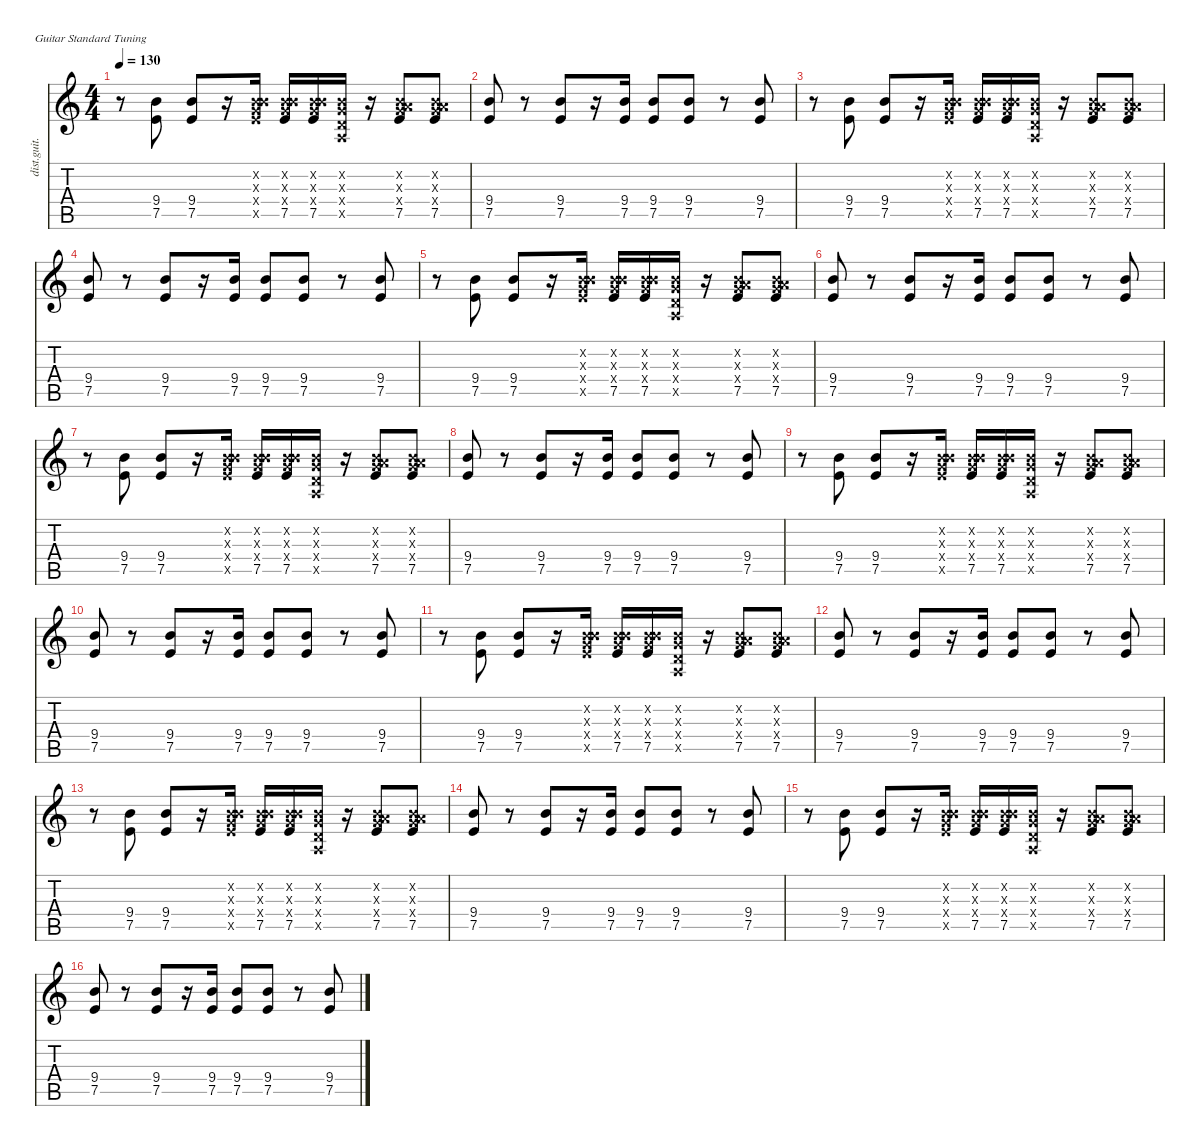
\defaultSystemsLayout 4
\hideDynamics
\bracketExtendMode nobrackets
\otherSystemsTrackNameOrientation horizontal
\track ("Guitar 1" "dist.guit.") {instrument distortionguitar}
\staff {score tabs}
\tuning (E4 B3 G3 D3 A2 E2)
\ts (4 4)
\tempo 130
\clef g2
\ks c
r.8{dy f beam Down} (9.4 7.5).8{beam Up} (9.4 7.5).8{beam Up} r.16{beam Up} (0.2{x} 0.3{x} 9.4{x} 7.5{x}).16{beam Up} (0.2{x} 0.3{x} 9.4{x} 7.5).16{beam Up} (0.2{x} 0.3{x} 9.4{x} 7.5).16{beam Up} (0.2{x} 0.3{x} 0.4{x} 0.5{x}).16{beam Up} r.16{beam Up} (0.2{x} 0.3{x} 7.4{x} 7.5).8{beam Up} (0.2{x} 0.3{x} 7.4{x} 7.5).8{beam Up} |
(9.4 7.5).8{beam Up} r.8{beam Up} (9.4 7.5).8{beam Up} r.16{beam Up} (9.4 7.5).16{beam Up} (9.4 7.5).8{beam Up} (9.4 7.5).8{beam Up} r.8{beam Up} (9.4 7.5).8{beam Up} |
r.8{beam Down} (9.4 7.5).8{beam Up} (9.4 7.5).8{beam Up} r.16{beam Up} (0.2{x} 0.3{x} 9.4{x} 7.5{x}).16{beam Up} (0.2{x} 0.3{x} 9.4{x} 7.5).16{beam Up} (0.2{x} 0.3{x} 9.4{x} 7.5).16{beam Up} (0.2{x} 0.3{x} 0.4{x} 0.5{x}).16{beam Up} r.16{beam Up} (0.2{x} 0.3{x} 7.4{x} 7.5).8{beam Up} (0.2{x} 0.3{x} 7.4{x} 7.5).8{beam Up} |
(9.4 7.5).8{beam Up} r.8{beam Up} (9.4 7.5).8{beam Up} r.16{beam Up} (9.4 7.5).16{beam Up} (9.4 7.5).8{beam Up} (9.4 7.5).8{beam Up} r.8{beam Up} (9.4 7.5).8{beam Up} |
r.8{beam Down} (9.4 7.5).8{beam Up} (9.4 7.5).8{beam Up} r.16{beam Up} (0.2{x} 0.3{x} 9.4{x} 7.5{x}).16{beam Up} (0.2{x} 0.3{x} 9.4{x} 7.5).16{beam Up} (0.2{x} 0.3{x} 9.4{x} 7.5).16{beam Up} (0.2{x} 0.3{x} 0.4{x} 0.5{x}).16{beam Up} r.16{beam Up} (0.2{x} 0.3{x} 7.4{x} 7.5).8{beam Up} (0.2{x} 0.3{x} 7.4{x} 7.5).8{beam Up} |
(9.4 7.5).8{beam Up} r.8{beam Up} (9.4 7.5).8{beam Up} r.16{beam Up} (9.4 7.5).16{beam Up} (9.4 7.5).8{beam Up} (9.4 7.5).8{beam Up} r.8{beam Up} (9.4 7.5).8{beam Up} |
r.8{beam Down} (9.4 7.5).8{beam Up} (9.4 7.5).8{beam Up} r.16{beam Up} (0.2{x} 0.3{x} 9.4{x} 7.5{x}).16{beam Up} (0.2{x} 0.3{x} 9.4{x} 7.5).16{beam Up} (0.2{x} 0.3{x} 9.4{x} 7.5).16{beam Up} (0.2{x} 0.3{x} 0.4{x} 0.5{x}).16{beam Up} r.16{beam Up} (0.2{x} 0.3{x} 7.4{x} 7.5).8{beam Up} (0.2{x} 0.3{x} 7.4{x} 7.5).8{beam Up} |
(9.4 7.5).8{beam Up} r.8{beam Up} (9.4 7.5).8{beam Up} r.16{beam Up} (9.4 7.5).16{beam Up} (9.4 7.5).8{beam Up} (9.4 7.5).8{beam Up} r.8{beam Up} (9.4 7.5).8{beam Up} |
r.8{beam Down} (9.4 7.5).8{beam Up} (9.4 7.5).8{beam Up} r.16{beam Up} (0.2{x} 0.3{x} 9.4{x} 7.5{x}).16{beam Up} (0.2{x} 0.3{x} 9.4{x} 7.5).16{beam Up} (0.2{x} 0.3{x} 9.4{x} 7.5).16{beam Up} (0.2{x} 0.3{x} 0.4{x} 0.5{x}).16{beam Up} r.16{beam Up} (0.2{x} 0.3{x} 7.4{x} 7.5).8{beam Up} (0.2{x} 0.3{x} 7.4{x} 7.5).8{beam Up} |
(9.4 7.5).8{beam Up} r.8{beam Up} (9.4 7.5).8{beam Up} r.16{beam Up} (9.4 7.5).16{beam Up} (9.4 7.5).8{beam Up} (9.4 7.5).8{beam Up} r.8{beam Up} (9.4 7.5).8{beam Up} |
r.8{beam Down} (9.4 7.5).8{beam Up} (9.4 7.5).8{beam Up} r.16{beam Up} (0.2{x} 0.3{x} 9.4{x} 7.5{x}).16{beam Up} (0.2{x} 0.3{x} 9.4{x} 7.5).16{beam Up} (0.2{x} 0.3{x} 9.4{x} 7.5).16{beam Up} (0.2{x} 0.3{x} 0.4{x} 0.5{x}).16{beam Up} r.16{beam Up} (0.2{x} 0.3{x} 7.4{x} 7.5).8{beam Up} (0.2{x} 0.3{x} 7.4{x} 7.5).8{beam Up} |
(9.4 7.5).8{beam Up} r.8{beam Up} (9.4 7.5).8{beam Up} r.16{beam Up} (9.4 7.5).16{beam Up} (9.4 7.5).8{beam Up} (9.4 7.5).8{beam Up} r.8{beam Up} (9.4 7.5).8{beam Up} |
r.8{beam Down} (9.4 7.5).8{beam Up} (9.4 7.5).8{beam Up} r.16{beam Up} (0.2{x} 0.3{x} 9.4{x} 7.5{x}).16{beam Up} (0.2{x} 0.3{x} 9.4{x} 7.5).16{beam Up} (0.2{x} 0.3{x} 9.4{x} 7.5).16{beam Up} (0.2{x} 0.3{x} 0.4{x} 0.5{x}).16{beam Up} r.16{beam Up} (0.2{x} 0.3{x} 7.4{x} 7.5).8{beam Up} (0.2{x} 0.3{x} 7.4{x} 7.5).8{beam Up} |
(9.4 7.5).8{beam Up} r.8{beam Up} (9.4 7.5).8{beam Up} r.16{beam Up} (9.4 7.5).16{beam Up} (9.4 7.5).8{beam Up} (9.4 7.5).8{beam Up} r.8{beam Up} (9.4 7.5).8{beam Up} |
r.8{beam Down} (9.4 7.5).8{beam Up} (9.4 7.5).8{beam Up} r.16{beam Up} (0.2{x} 0.3{x} 9.4{x} 7.5{x}).16{beam Up} (0.2{x} 0.3{x} 9.4{x} 7.5).16{beam Up} (0.2{x} 0.3{x} 9.4{x} 7.5).16{beam Up} (0.2{x} 0.3{x} 0.4{x} 0.5{x}).16{beam Up} r.16{beam Up} (0.2{x} 0.3{x} 7.4{x} 7.5).8{beam Up} (0.2{x} 0.3{x} 7.4{x} 7.5).8{beam Up} |
(9.4 7.5).8{beam Up} r.8{beam Up} (9.4 7.5).8{beam Up} r.16{beam Up} (9.4 7.5).16{beam Up} (9.4 7.5).8{beam Up} (9.4 7.5).8{beam Up} r.8{beam Up} (9.4 7.5).8{beam Up}
